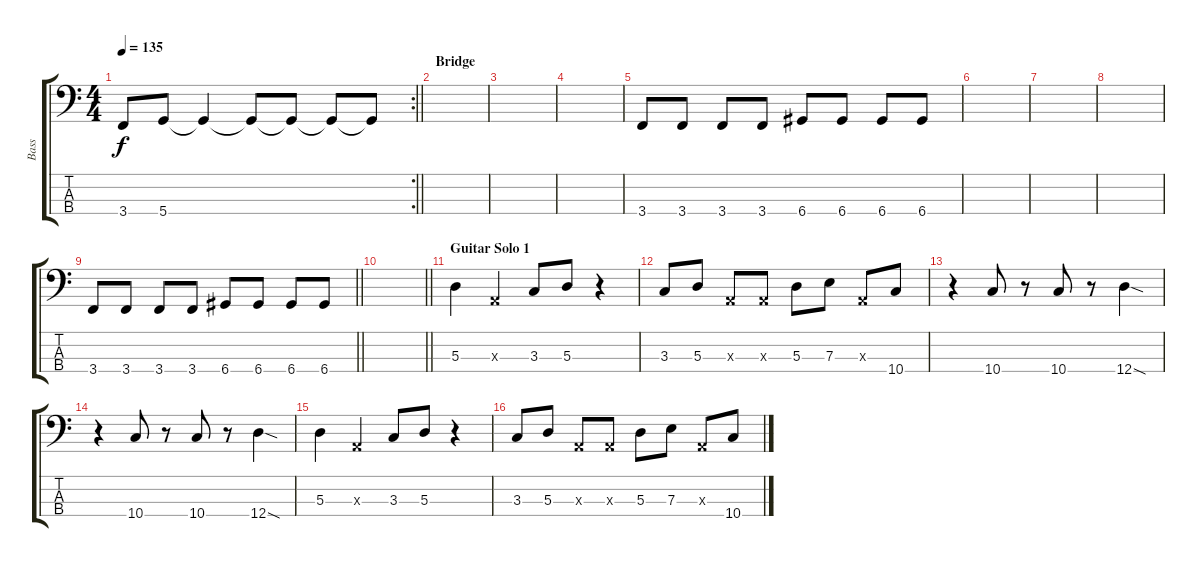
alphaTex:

\track ("Bass" "Bass") {instrument electricbassfinger}
\staff {score tabs}
\tuning (G2 D2 A1 D1) {hide}
\rc 2
\ts (4 4)
\tempo 135
\clef f4
\barLineRight lightlight
\ks c
3.4{t}.8{dy f} 5.4.8 5.4{t}.4 5.4{t}.8 5.4{t}.8 5.4{t}.8 5.4{t}.8 |
\section ("" "Bridge")
|
|
|
3.4.8 3.4.8 3.4.8 3.4.8 6.4.8 6.4.8 6.4.8 6.4.8 |
|
|
|
\barLineRight lightlight
3.4.8 3.4.8 3.4.8 3.4.8 6.4.8 6.4.8 6.4.8 6.4.8 |
\section ("" "")
\barLineRight lightlight
|
\section ("" "Guitar Solo 1")
5.3.4 0.3{x}.4 3.3.8 5.3.8 r.4 |
3.3.8 5.3.8 0.3{x}.8 0.3{x}.8 5.3.8 7.3.8 0.3{x}.8 10.4.8 |
r.4 10.4.8 r.8 10.4.8 r.8 12.4{sod}.4 |
r.4 10.4.8 r.8 10.4.8 r.8 12.4{sod}.4 |
5.3.4 0.3{x}.4 3.3.8 5.3.8 r.4 |
3.3.8 5.3.8 0.3{x}.8 0.3{x}.8 5.3.8 7.3.8 0.3{x}.8 10.4.8
